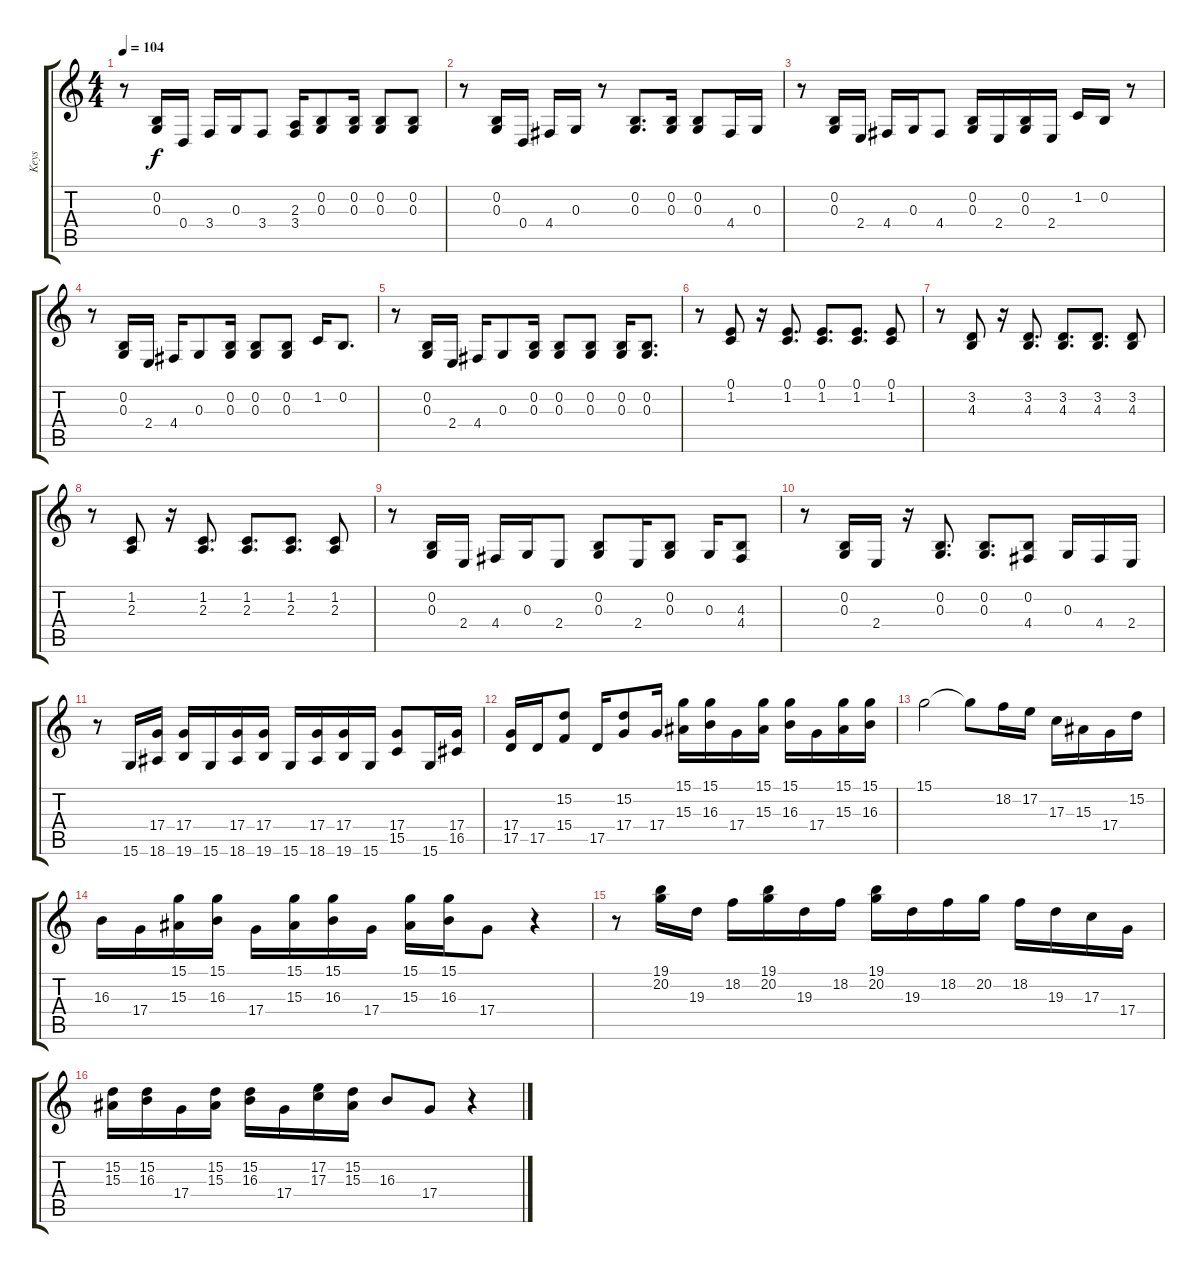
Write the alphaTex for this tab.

\track ("Keys" "Keys") {instrument acousticgrandpiano}
\staff {score tabs}
\tuning (E4 B3 G3 D3 A2 E2) {hide}
\ts (4 4)
\tempo 104
\clef g2
\ks c
r.8{dy f} (0.2 0.3).16 0.4.16 3.4.16 0.3.16 3.4.8 (2.3 3.4).16 (0.2 0.3).8 (0.2 0.3).16 (0.2 0.3).8 (0.2 0.3).8 |
r.8 (0.2 0.3).16 0.4.16 4.4.16 0.3.16 r.8 (0.2 0.3).8{d} (0.2 0.3).16 (0.2 0.3).8 4.4.16 0.3.16 |
r.8 (0.2 0.3).16 2.4.16 4.4.16 0.3.16 4.4.8 (0.2 0.3).16 2.4.16 (0.2 0.3).16 2.4.16 1.2.16 0.2.16 r.8 |
r.8 (0.2 0.3).16 2.4.16 4.4.16 0.3.8 (0.2 0.3).16 (0.2 0.3).8 (0.2 0.3).8 1.2.16 0.2.8{d} |
r.8 (0.2 0.3).16 2.4.16 4.4.16 0.3.8 (0.2 0.3).16 (0.2 0.3).8 (0.2 0.3).8 (0.2 0.3).16 (0.2 0.3).8{d} |
r.8 (0.1 1.2).8 r.16 (0.1 1.2).8{d} (0.1 1.2).8{d} (0.1 1.2).8{d} (0.1 1.2).8 |
r.8 (3.2 4.3).8 r.16 (3.2 4.3).8{d} (3.2 4.3).8{d} (3.2 4.3).8{d} (3.2 4.3).8 |
r.8 (1.2 2.3).8 r.16 (1.2 2.3).8{d} (1.2 2.3).8{d} (1.2 2.3).8{d} (1.2 2.3).8 |
r.8 (0.2 0.3).16 2.4.16 4.4.16 0.3.16 2.4.8 (0.2 0.3).8 2.4.16 (0.2 0.3).8 0.3.16 (4.3 4.4).8 |
r.8 (0.2 0.3).16 2.4.16 r.16 (0.2 0.3).8{d} (0.2 0.3).8{d} (0.2 4.4).8 0.3.16 4.4.16 2.4.16 |
r.8 15.6.16 (17.4 18.6).16 (17.4 19.6).16 15.6.16 (17.4 18.6).16 (17.4 19.6).16 15.6.16 (17.4 18.6).16 (17.4 19.6).16 15.6.16 (17.4 15.5).8 15.6.16 (17.4 16.5).16 |
(17.4 17.5).16 17.5.16 (15.2 15.4).8 17.5.16 (15.2 17.4).8 17.4.16 (15.1 15.3).16 (15.1 16.3).16 17.4.16 (15.1 15.3).16 (15.1 16.3).16 17.4.16 (15.1 15.3).16 (15.1 16.3).16 |
15.1.2 15.1{t}.8 18.2.16 17.2.16 17.3.16 15.3.16 17.4.16 15.2.16 |
16.3.16 17.4.16 (15.1 15.3).16 (15.1 16.3).16 17.4.16 (15.1 15.3).16 (15.1 16.3).16 17.4.16 (15.1 15.3).16 (15.1 16.3).16 17.4.8 r.4 |
r.8 (19.1 20.2).16 19.3.16 18.2.16 (19.1 20.2).16 19.3.16 18.2.16 (19.1 20.2).16 19.3.16 18.2.16 20.2.16 18.2.16 19.3.16 17.3.16 17.4.16 |
(15.2 15.3).16 (15.2 16.3).16 17.4.16 (15.2 15.3).16 (15.2 16.3).16 17.4.16 (17.2 17.3).16 (15.2 15.3).16 16.3.8 17.4.8 r.4
